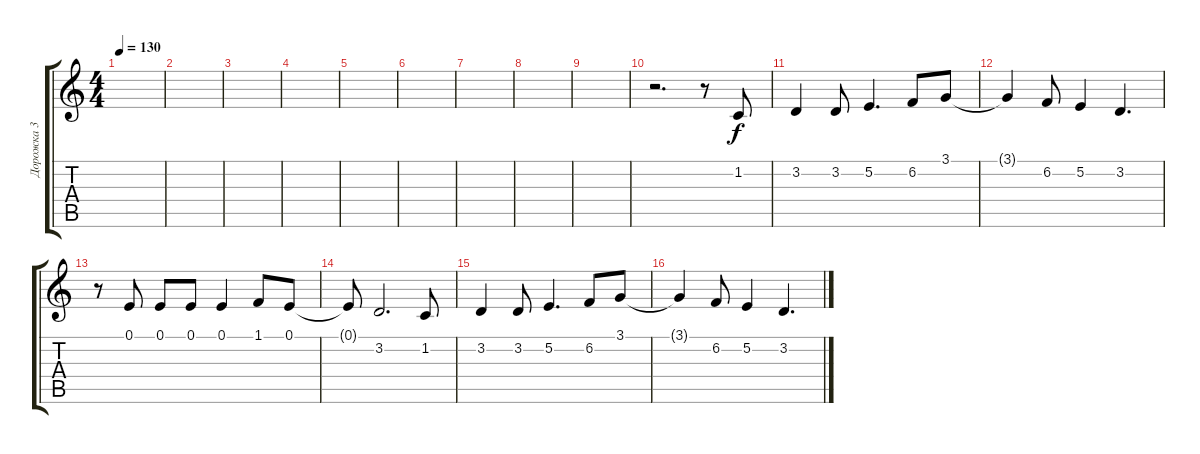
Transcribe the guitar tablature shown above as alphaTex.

\track ("Дорожка 3" "Дорожка 3") {instrument pad4choir}
\staff {score tabs}
\tuning (E4 B3 G3 D3 A2 E2) {hide}
\ts (4 4)
\tempo 130
\clef g2
\ks c
|
|
|
|
|
|
|
|
|
r.2{d} r.8 1.2.8 |
3.2.4 3.2.8 5.2.4{d} 6.2.8 3.1.8 |
3.1{t}.4 6.2.8 5.2.4 3.2.4{d} |
r.8 0.1.8 0.1.8 0.1.8 0.1.4 1.1.8 0.1.8 |
0.1{t}.8 3.2.2{d} 1.2.8 |
3.2.4 3.2.8 5.2.4{d} 6.2.8 3.1.8 |
3.1{t}.4 6.2.8 5.2.4 3.2.4{d}
